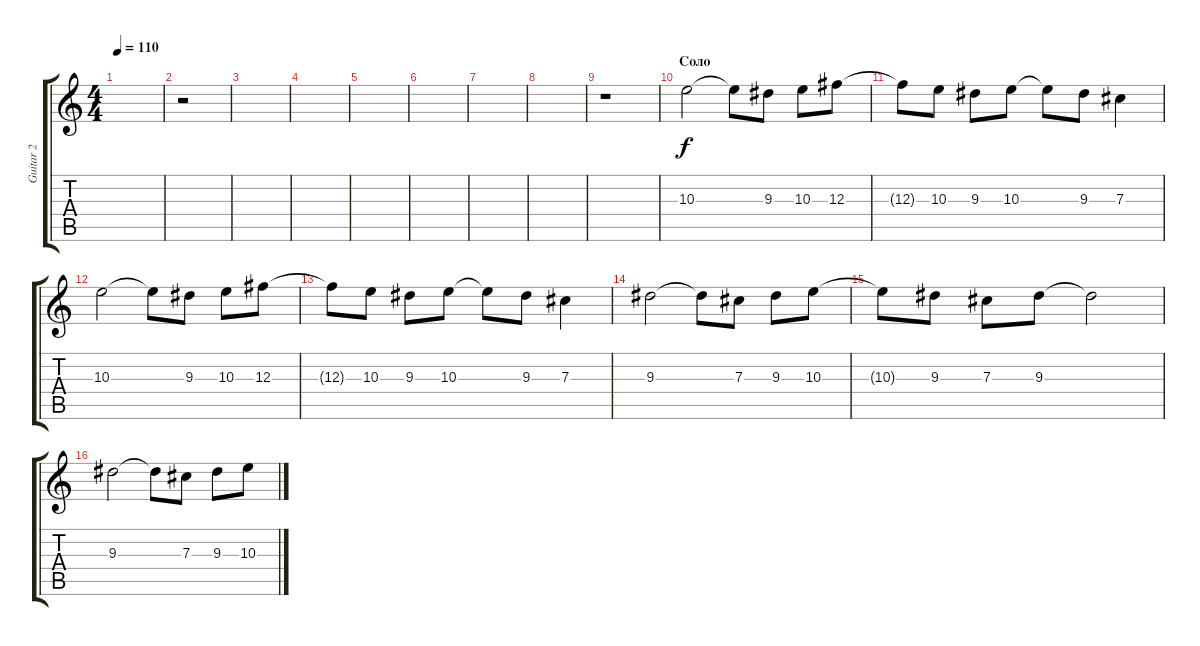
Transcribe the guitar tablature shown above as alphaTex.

\track ("Guitar 2" "Guitar 2") {instrument distortionguitar}
\staff {score tabs}
\tuning (Eb4 Bb3 Gb3 Db3 Ab2 Eb2) {hide}
\ts (4 4)
\tempo 110
\clef g2
\ks c
|
r.2 |
|
|
|
|
|
|
r.1 |
\section ("" "Соло")
10.3.2 10.3{t}.8 9.3.8 10.3.8 12.3.8 |
12.3{t}.8 10.3.8 9.3.8 10.3.8 10.3{t}.8 9.3.8 7.3.4 |
10.3.2 10.3{t}.8 9.3.8 10.3.8 12.3.8 |
12.3{t}.8 10.3.8 9.3.8 10.3.8 10.3{t}.8 9.3.8 7.3.4 |
9.3.2 9.3{t}.8 7.3.8 9.3.8 10.3.8 |
10.3{t}.8 9.3.8 7.3.8 9.3.8 9.3{t}.2 |
9.3.2 9.3{t}.8 7.3.8 9.3.8 10.3.8
